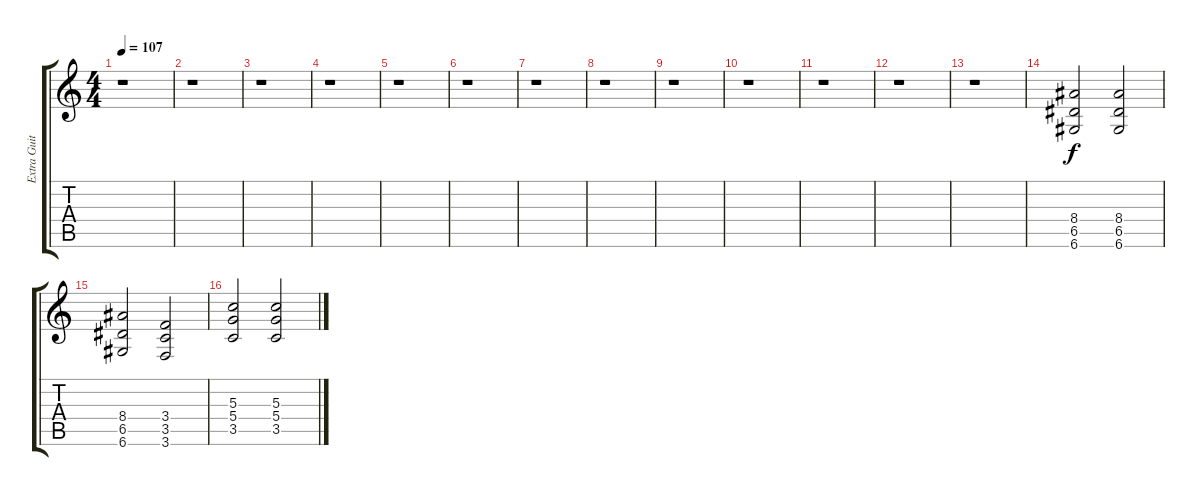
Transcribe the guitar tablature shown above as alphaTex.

\track ("Extra Guitar" "Extra Guit") {instrument distortionguitar}
\staff {score tabs}
\tuning (E4 B3 G3 D3 A2 D2) {hide}
\ts (4 4)
\tempo 107
\clef g2
\ks c
r.1{dy f} |
r.1 |
r.1 |
r.1 |
r.1 |
r.1 |
r.1 |
r.1 |
r.1 |
r.1 |
r.1 |
r.1 |
r.1 |
(8.4 6.5 6.6).2 (8.4 6.5 6.6).2 |
(8.4 6.5 6.6).2 (3.4 3.5 3.6).2 |
(5.3 5.4 3.5).2 (5.3 5.4 3.5).2
